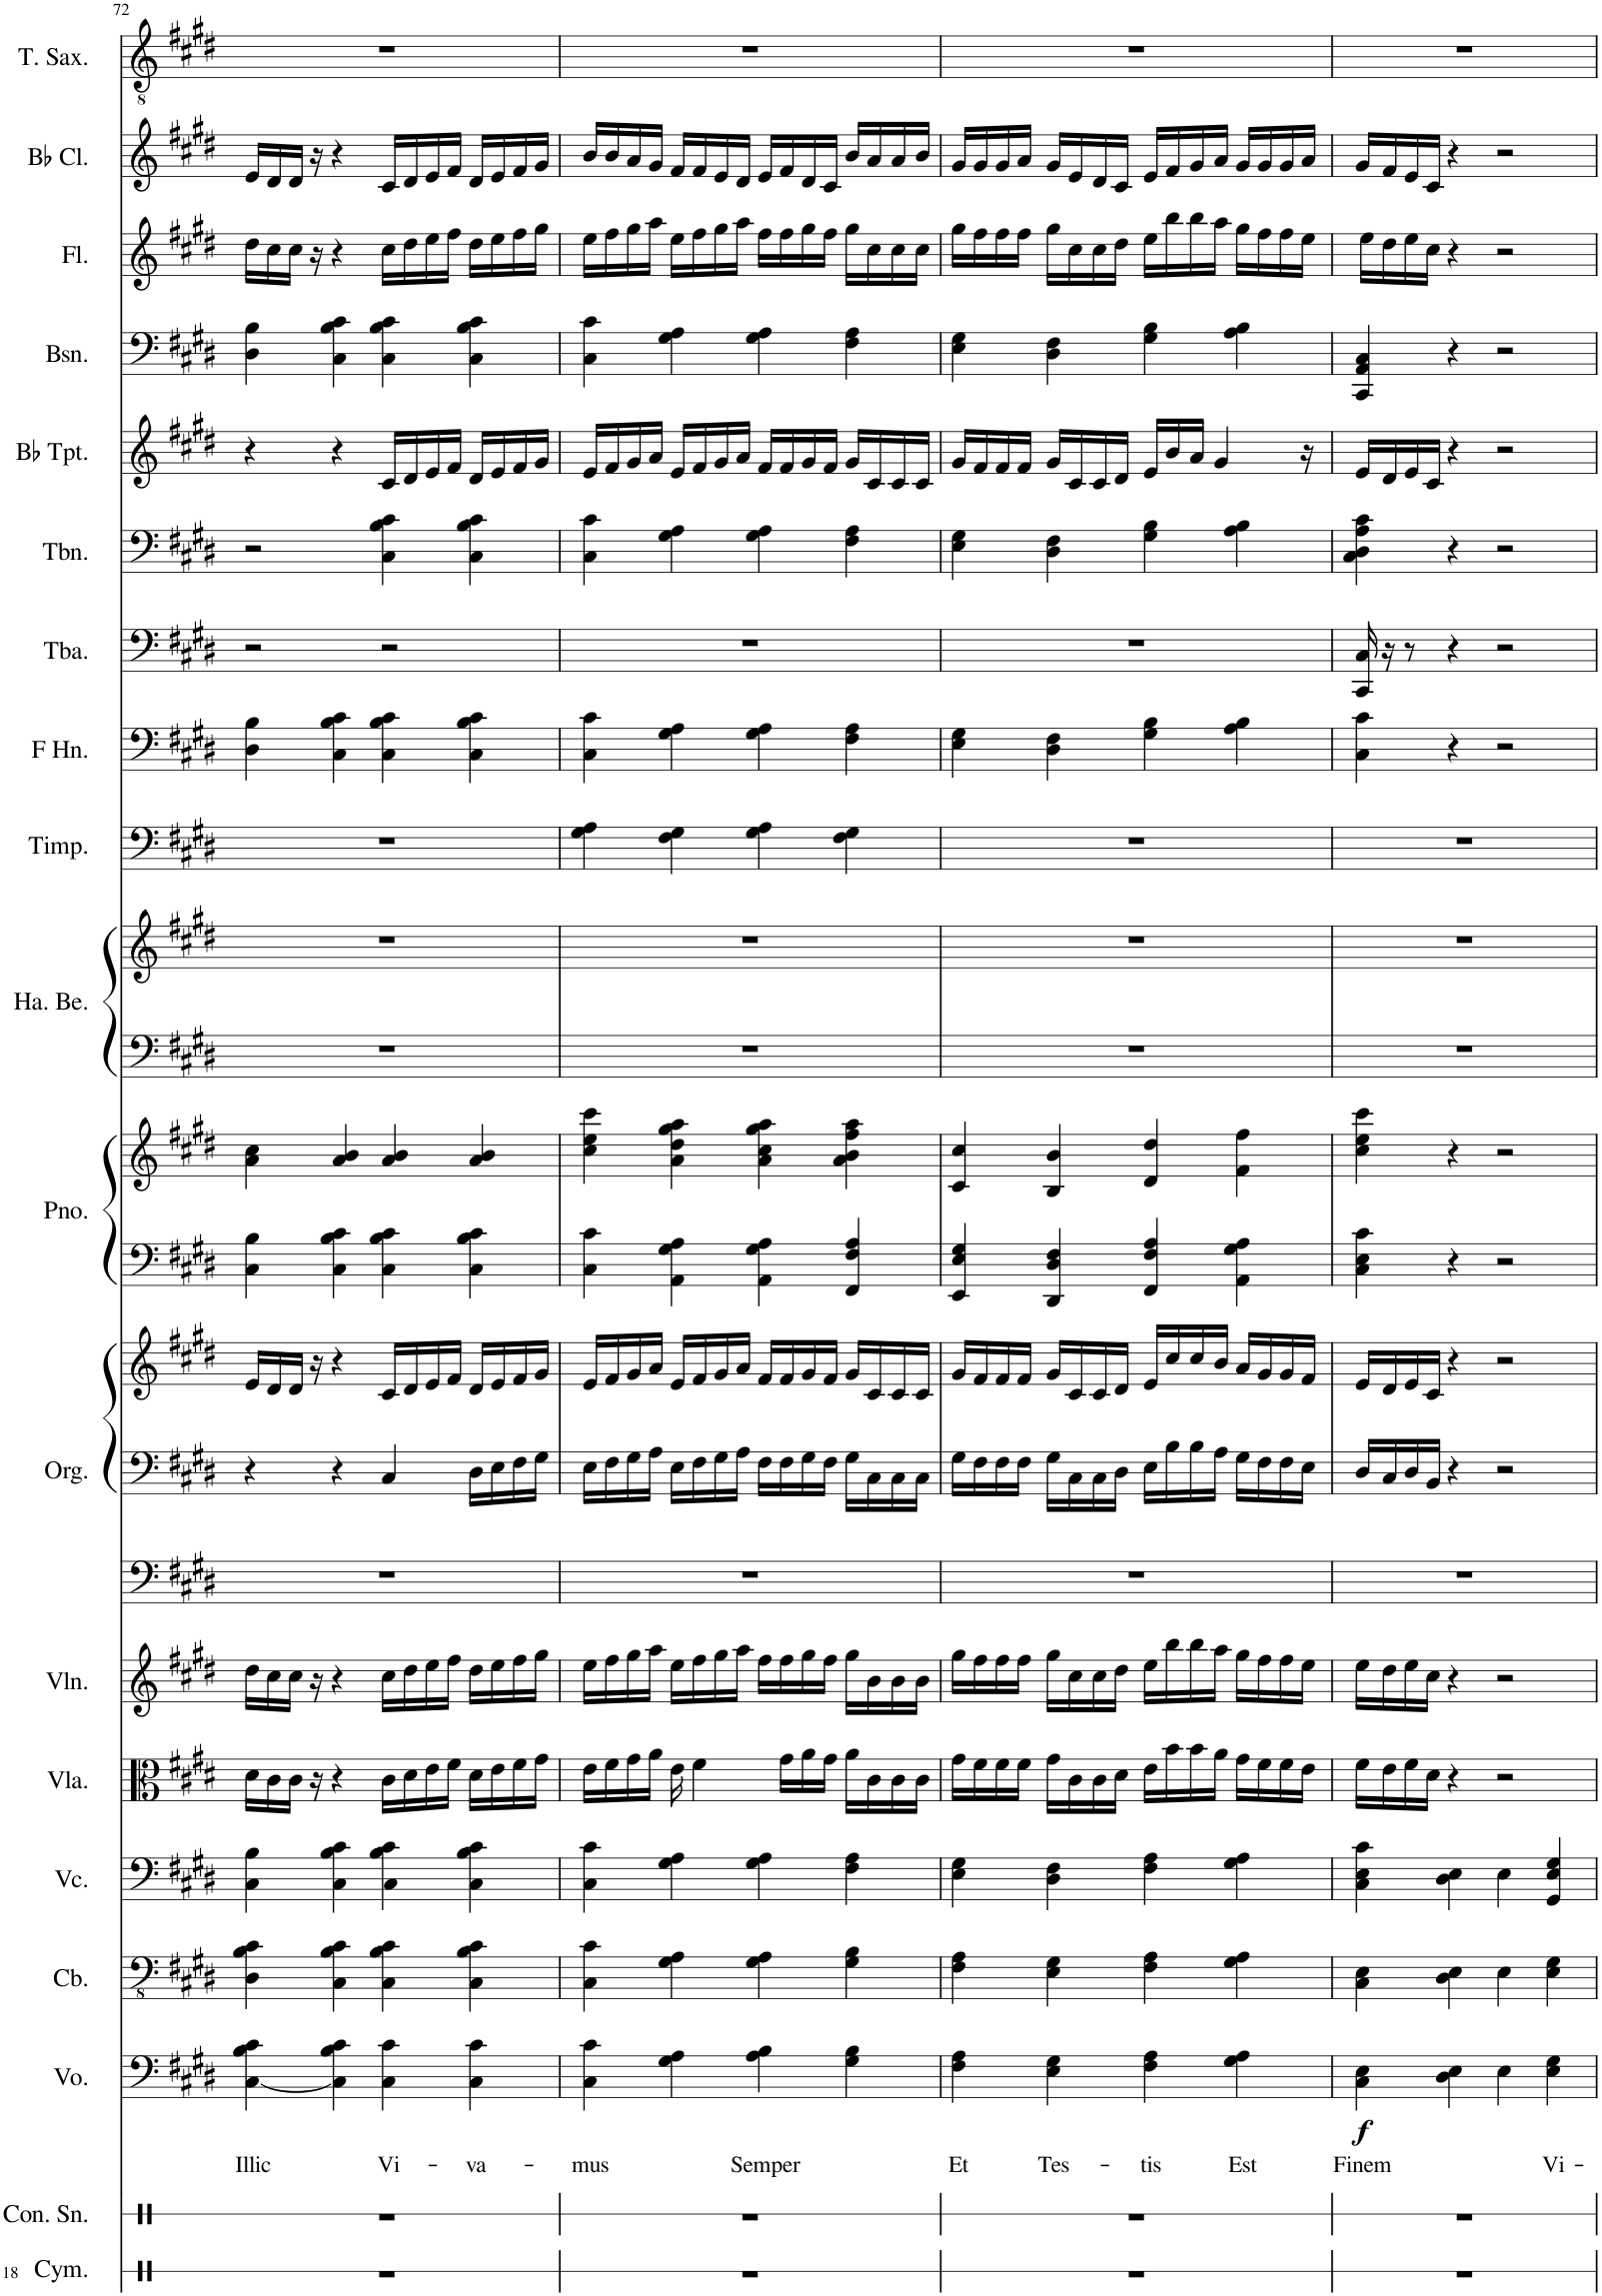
**kern	**kern	**kern	**text	**dynam	**kern	**kern	**kern	**kern	**kern	**kern	**kern	**kern	**kern	**kern	**kern	**kern	**kern	**kern	**kern	**kern	**kern	**kern	**kern	**kern
*part19	*part18	*part17	*part17	*part17	*part16	*part15	*part14	*part13	*part12	*part12	*part12	*part11	*part11	*part10	*part10	*part9	*part8	*part7	*part6	*part5	*part4	*part3	*part2	*part1
*staff23	*staff22	*staff21	*staff21	*staff21	*staff20	*staff19	*staff18	*staff17	*staff16	*staff15	*staff14	*staff13	*staff12	*staff11	*staff10	*staff9	*staff8	*staff7	*staff6	*staff5	*staff4	*staff3	*staff2	*staff1
*I"Cymbal	*I"Concert Snare Drum	*I"Voice	*	*	*I"Contrabass	*I"Violoncello	*I"Viola	*I"Violin	*I"Organ	*	*	*I"Piano	*	*I"Hand Bells	*	*I"Timpani	*I"Horn in F	*I"Tuba	*I"Trombone	*I"Bb Trumpet	*I"Bassoon	*I"Flute	*I"Bb Clarinet	*I"Tenor Saxophone
*I'Cym.	*I'Con. Sn.	*I'Vo.	*	*	*I'Cb.	*I'Vc.	*I'Vla.	*I'Vln.	*I'Org.	*	*	*I'Pno.	*	*I'Ha. Be.	*	*I'Timp.	*	*I'Tba.	*I'Tbn.	*I'Bb Tpt.	*I'Bsn.	*I'Fl.	*I'Bb Cl.	*I'T. Sax.
!!LO:PB:g=z
*clefX	*clefX	*clefG2	*	*	*clefFv4	*clefF4	*clefC3	*clefG2	*clefF4	*clefF4	*clefG2	*clefF4	*clefG2	*clefF4	*clefG2	*clefF4	*clefF4	*clefF4	*clefF4	*clefG2	*clefF4	*clefG2	*clefG2	*clefGv2
*	*	*	*	*	*ITrd7c12	*	*	*	*	*	*	*	*	*	*	*	*ITrd4c7	*	*	*ITrd1c2	*	*	*ITrd1c2	*ITrd8c14
*k[]	*k[]	*k[f#c#g#d#]	*	*	*k[f#c#g#d#]	*k[f#c#g#d#]	*k[f#c#g#d#]	*k[f#c#g#d#]	*k[f#c#g#d#]	*k[f#c#g#d#]	*k[f#c#g#d#]	*k[f#c#g#d#]	*k[f#c#g#d#]	*k[f#c#g#d#]	*k[f#c#g#d#]	*k[f#c#g#d#]	*k[f#c#g#d#]	*k[f#c#g#d#]	*k[f#c#g#d#]	*k[f#c#g#d#]	*k[f#c#g#d#]	*k[f#c#g#d#]	*k[f#c#g#d#]	*k[f#c#g#d#]
*M4/4	*M4/4	*M4/4	*	*	*M4/4	*M4/4	*M4/4	*M4/4	*M4/4	*M4/4	*M4/4	*M4/4	*M4/4	*M4/4	*M4/4	*M4/4	*M4/4	*M4/4	*M4/4	*M4/4	*M4/4	*M4/4	*M4/4	*M4/4
=72	=72	=72	=72	=72	=72	=72	=72	=72	=72	=72	=72	=72	=72	=72	=72	=72	=72	=72	=72	=72	=72	=72	=72	=72
!	!	!	!LO:LY:b	!	!	!	!	!	!	!	!	!	!	!	!	!	!	!	!	!	!	!	!	!
1r	1r	[4C#\ 4B\ 4c#\	Illic	.	4DD#\ 4BB\ 4C#\	4C#\ 4B\	16d#\LL	16dd#\LL	1r	4r	16e/LL	4C#\ 4B\	4a\ 4cc#\	1r	1r	1r	4D#\ 4B\	2r	2r	4r	4D#\ 4B\	16dd#\LL	16e/LL	1r
.	.	.	.	.	.	.	16c#\	16cc#\	.	.	16d#/	.	.	.	.	.	.	.	.	.	.	16cc#\	16d#/	.
.	.	.	.	.	.	.	16c#\JJ	16cc#\JJ	.	.	16d#/JJ	.	.	.	.	.	.	.	.	.	.	16cc#\JJ	16d#/JJ	.
.	.	.	.	.	.	.	16r	16r	.	.	16r	.	.	.	.	.	.	.	.	.	.	16r	16r	.
.	.	4C#\] 4B\ 4c#\	.	.	4CC#\ 4BB\ 4C#\	4C#\ 4B\ 4c#\	4r	4r	.	4r	4r	4C#\ 4B\ 4c#\	4a/ 4b/	.	.	.	4C#\ 4B\ 4c#\	.	.	4r	4C#\ 4B\ 4c#\	4r	4r	.
!	!	!	!LO:LY:b	!	!	!	!	!	!	!	!	!	!	!	!	!	!	!	!	!	!	!	!	!
.	.	4C#\ 4c#\	Vi-	.	4CC#\ 4BB\ 4C#\	4D#\ 4B\ 4c#\	16c#\LL	16cc#\LL	.	4C#/	16c#/LL	4C#\ 4B\ 4c#\	4a/ 4b/	.	.	.	4C#\ 4B\ 4c#\	2r	4C#\ 4B\ 4c#\	16c#/LL	4C#\ 4B\ 4c#\	16cc#\LL	16c#/LL	.
.	.	.	.	.	.	.	16d#\	16dd#\	.	.	16d#/	.	.	.	.	.	.	.	.	16d#/	.	16dd#\	16d#/	.
.	.	.	.	.	.	.	16e\	16ee\	.	.	16e/	.	.	.	.	.	.	.	.	16e/	.	16ee\	16e/	.
.	.	.	.	.	.	.	16f#\JJ	16ff#\JJ	.	.	16f#/JJ	.	.	.	.	.	.	.	.	16f#/JJ	.	16ff#\JJ	16f#/JJ	.
!	!	!	!LO:LY:b	!	!	!	!	!	!	!	!	!	!	!	!	!	!	!	!	!	!	!	!	!
.	.	4C#\ 4c#\	-va-	.	4CC#\ 4BB\ 4C#\	4C#\ 4B\ 4c#\	16d#\LL	16dd#\LL	.	16D#\LL	16d#/LL	4C#\ 4B\ 4c#\	4a/ 4b/	.	.	.	4C#\ 4B\ 4c#\	.	4C#\ 4B\ 4c#\	16d#/LL	4C#\ 4B\ 4c#\	16dd#\LL	16d#/LL	.
.	.	.	.	.	.	.	16e\	16ee\	.	16E\	16e/	.	.	.	.	.	.	.	.	16e/	.	16ee\	16e/	.
.	.	.	.	.	.	.	16f#\	16ff#\	.	16F#\	16f#/	.	.	.	.	.	.	.	.	16f#/	.	16ff#\	16f#/	.
.	.	.	.	.	.	.	16g#\JJ	16gg#\JJ	.	16G#\JJ	16g#/JJ	.	.	.	.	.	.	.	.	16g#/JJ	.	16gg#\JJ	16g#/JJ	.
=73	=73	=73	=73	=73	=73	=73	=73	=73	=73	=73	=73	=73	=73	=73	=73	=73	=73	=73	=73	=73	=73	=73	=73	=73
!	!	!	!LO:LY:b	!	!	!	!	!	!	!	!	!	!	!	!	!	!	!	!	!	!	!	!	!
1r	1r	4C#\ 4c#\	-mus	.	4CC#\ 4C#\	4C#\ 4c#\	16e\LL	16ee\LL	1r	16E\LL	16e/LL	4C#\ 4c#\	4cc#\ 4ee\ 4ccc#\	1r	1r	4G#\ 4A\	4C#\ 4c#\	1r	4C#\ 4c#\	16e/LL	4C#\ 4c#\	16ee\LL	16b/LL	1r
.	.	.	.	.	.	.	16f#\	16ff#\	.	16F#\	16f#/	.	.	.	.	.	.	.	.	16f#/	.	16ff#\	16b/	.
.	.	.	.	.	.	.	16g#\	16gg#\	.	16G#\	16g#/	.	.	.	.	.	.	.	.	16g#/	.	16gg#\	16a/	.
.	.	.	.	.	.	.	16a\JJ	16aa\JJ	.	16A\JJ	16a/JJ	.	.	.	.	.	.	.	.	16a/JJ	.	16aa\JJ	16g#/JJ	.
.	.	4G#\ 4A\	.	.	4GG#\ 4AA\	4G#\ 4A\	16e\	16ee\LL	.	16E\LL	16e/LL	4AA\ 4G#\ 4A\	4a\ 4dd#\ 4gg#\ 4aa\	.	.	4F#\ 4G#\	4G#\ 4A\	.	4G#\ 4A\	16e/LL	4G#\ 4A\	16ee\LL	16f#/LL	.
.	.	.	.	.	.	.	4f#\	16ff#\	.	16F#\	16f#/	.	.	.	.	.	.	.	.	16f#/	.	16ff#\	16f#/	.
.	.	.	.	.	.	.	.	16gg#\	.	16G#\	16g#/	.	.	.	.	.	.	.	.	16g#/	.	16gg#\	16e/	.
.	.	.	.	.	.	.	.	16aa\JJ	.	16A\JJ	16a/JJ	.	.	.	.	.	.	.	.	16a/JJ	.	16aa\JJ	16d#/JJ	.
!	!	!	!LO:LY:b	!	!	!	!	!	!	!	!	!	!	!	!	!	!	!	!	!	!	!	!	!
.	.	4A\ 4B\	Semper	.	4GG#\ 4AA\	4G#\ 4A\	.	16ff#\LL	.	16F#\LL	16f#/LL	4AA\ 4G#\ 4A\	4a\ 4cc#\ 4gg#\ 4aa\	.	.	4G#\ 4A\	4G#\ 4A\	.	4G#\ 4A\	16f#/LL	4G#\ 4A\	16ff#\LL	16e/LL	.
.	.	.	.	.	.	.	16g#\LL	16ff#\	.	16F#\	16f#/	.	.	.	.	.	.	.	.	16f#/	.	16ff#\	16f#/	.
.	.	.	.	.	.	.	16a\	16gg#\	.	16G#\	16g#/	.	.	.	.	.	.	.	.	16g#/	.	16gg#\	16d#/	.
.	.	.	.	.	.	.	16g#\JJ	16ff#\JJ	.	16F#\JJ	16f#/JJ	.	.	.	.	.	.	.	.	16f#/JJ	.	16ff#\JJ	16c#/JJ	.
.	.	4G#\ 4B\	.	.	4GG#\ 4BB\	4F#\ 4A\	16a\LL	16gg#\LL	.	16G#\LL	16g#/LL	4FF#/ 4F#/ 4A/	4a\ 4b\ 4ff#\ 4aa\	.	.	4F#\ 4G#\	4F#\ 4A\	.	4F#\ 4A\	16g#/LL	4F#\ 4A\	16gg#\LL	16b/LL	.
.	.	.	.	.	.	.	16c#\	16b\	.	16C#\	16c#/	.	.	.	.	.	.	.	.	16c#/	.	16cc#\	16a/	.
.	.	.	.	.	.	.	16c#\	16b\	.	16C#\	16c#/	.	.	.	.	.	.	.	.	16c#/	.	16cc#\	16a/	.
.	.	.	.	.	.	.	16c#\JJ	16b\JJ	.	16C#\JJ	16c#/JJ	.	.	.	.	.	.	.	.	16c#/JJ	.	16cc#\JJ	16b/JJ	.
=74	=74	=74	=74	=74	=74	=74	=74	=74	=74	=74	=74	=74	=74	=74	=74	=74	=74	=74	=74	=74	=74	=74	=74	=74
!	!	!	!LO:LY:b	!	!	!	!	!	!	!	!	!	!	!	!	!	!	!	!	!	!	!	!	!
1r	1r	4F#\ 4A\	Et	.	4FF#\ 4AA\	4E\ 4G#\	16g#\LL	16gg#\LL	1r	16G#\LL	16g#/LL	4EE/ 4E/ 4G#/	4c#/ 4cc#/	1r	1r	1r	4E\ 4G#\	1r	4E\ 4G#\	16g#/LL	4E\ 4G#\	16gg#\LL	16g#/LL	1r
.	.	.	.	.	.	.	16f#\	16ff#\	.	16F#\	16f#/	.	.	.	.	.	.	.	.	16f#/	.	16ff#\	16g#/	.
.	.	.	.	.	.	.	16f#\	16ff#\	.	16F#\	16f#/	.	.	.	.	.	.	.	.	16f#/	.	16ff#\	16g#/	.
.	.	.	.	.	.	.	16f#\JJ	16ff#\JJ	.	16F#\JJ	16f#/JJ	.	.	.	.	.	.	.	.	16f#/JJ	.	16ff#\JJ	16a/JJ	.
!	!	!	!LO:LY:b	!	!	!	!	!	!	!	!	!	!	!	!	!	!	!	!	!	!	!	!	!
.	.	4E\ 4G#\	Tes-	.	4EE\ 4GG#\	4D#\ 4F#\	16g#\LL	16gg#\LL	.	16G#\LL	16g#/LL	4DD#/ 4D#/ 4F#/	4B/ 4b/	.	.	.	4D#\ 4F#\	.	4D#\ 4F#\	16g#/LL	4D#\ 4F#\	16gg#\LL	16g#/LL	.
.	.	.	.	.	.	.	16c#\	16cc#\	.	16C#\	16c#/	.	.	.	.	.	.	.	.	16c#/	.	16cc#\	16e/	.
.	.	.	.	.	.	.	16c#\	16cc#\	.	16C#\	16c#/	.	.	.	.	.	.	.	.	16c#/	.	16cc#\	16d#/	.
.	.	.	.	.	.	.	16d#\JJ	16dd#\JJ	.	16D#\JJ	16d#/JJ	.	.	.	.	.	.	.	.	16d#/JJ	.	16dd#\JJ	16c#/JJ	.
!	!	!	!LO:LY:b	!	!	!	!	!	!	!	!	!	!	!	!	!	!	!	!	!	!	!	!	!
.	.	4F#\ 4A\	-tis	.	4FF#\ 4AA\	4F#\ 4A\	16e\LL	16ee\LL	.	16E\LL	16e/LL	4FF#/ 4F#/ 4A/	4d#/ 4dd#/	.	.	.	4G#\ 4B\	.	4G#\ 4B\	16e/LL	4G#\ 4B\	16ee\LL	16e/LL	.
.	.	.	.	.	.	.	16b\	16bb\	.	16B\	16cc#/	.	.	.	.	.	.	.	.	16b/	.	16bb\	16f#/	.
.	.	.	.	.	.	.	16b\	16bb\	.	16B\	16cc#/	.	.	.	.	.	.	.	.	16a/JJ	.	16bb\	16g#/	.
.	.	.	.	.	.	.	16a\JJ	16aa\JJ	.	16A\JJ	16b/JJ	.	.	.	.	.	.	.	.	4g#/	.	16aa\JJ	16a/JJ	.
!	!	!	!LO:LY:b	!	!	!	!	!	!	!	!	!	!	!	!	!	!	!	!	!	!	!	!	!
.	.	4G#\ 4A\	Est	.	4GG#\ 4AA\	4G#\ 4A\	16g#\LL	16gg#\LL	.	16G#\LL	16a/LL	4AA\ 4G#\ 4A\	4f#\ 4ff#\	.	.	.	4A\ 4B\	.	4A\ 4B\	.	4A\ 4B\	16gg#\LL	16g#/LL	.
.	.	.	.	.	.	.	16f#\	16ff#\	.	16F#\	16g#/	.	.	.	.	.	.	.	.	.	.	16ff#\	16g#/	.
.	.	.	.	.	.	.	16f#\	16ff#\	.	16F#\	16g#/	.	.	.	.	.	.	.	.	.	.	16ff#\	16g#/	.
.	.	.	.	.	.	.	16e\JJ	16ee\JJ	.	16E\JJ	16f#/JJ	.	.	.	.	.	.	.	.	16r	.	16ee\JJ	16a/JJ	.
=75	=75	=75	=75	=75	=75	=75	=75	=75	=75	=75	=75	=75	=75	=75	=75	=75	=75	=75	=75	=75	=75	=75	=75	=75
!	!	!	!LO:LY:b	!LO:DY:b	!	!	!	!	!	!	!	!	!	!	!	!	!	!	!	!	!	!	!	!
1r	1r	4C#\ 4E\	Finem	f	4CC#\ 4EE\	4C#\ 4E\ 4c#\	16f#\LL	16ee\LL	1r	16D#/LL	16e/LL	4C#\ 4E\ 4c#\	4cc#\ 4ee\ 4ccc#\	1r	1r	1r	4C#\ 4c#\	16CC#/ 16C#/	4C#\ 4D#\ 4A\ 4c#\	16e/LL	4CC#/ 4AA/ 4C#/	16ff#\LL	16g#/LL	1r
.	.	.	.	.	.	.	16e\	16dd#\	.	16C#/	16d#/	.	.	.	.	.	.	16r	.	16d#/	.	16dd#\	16f#/	.
.	.	.	.	.	.	.	16f#\	16ee\	.	16D#/	16e/	.	.	.	.	.	.	8r	.	16e/	.	16ee\	16e/	.
.	.	.	.	.	.	.	16d#\JJ	16cc#\JJ	.	16BB/JJ	16c#/JJ	.	.	.	.	.	.	.	.	16c#/JJ	.	16cc#\JJ	16c#/JJ	.
.	.	4D#\ 4E\	.	.	4DD#\ 4EE\	4D#\ 4E\	4r	4r	.	4r	4r	4r	4r	.	.	.	4r	4r	4r	4r	4r	4r	4r	.
.	.	4E\	.	.	4EE\	4E\	2r	2r	.	2r	2r	2r	2r	.	.	.	2r	2r	2r	2r	2r	2r	2r	.
!	!	!	!LO:LY:b	!	!	!	!	!	!	!	!	!	!	!	!	!	!	!	!	!	!	!	!	!
.	.	4E\ 4G#\	Vi-	.	4EE\ 4GG#\	4GG#/ 4E/ 4G#/	.	.	.	.	.	.	.	.	.	.	.	.	.	.	.	.	.	.
=	=	=	=	=	=	=	=	=	=	=	=	=	=	=	=	=	=	=	=	=	=	=	=	=
*-	*-	*-	*-	*-	*-	*-	*-	*-	*-	*-	*-	*-	*-	*-	*-	*-	*-	*-	*-	*-	*-	*-	*-	*-
